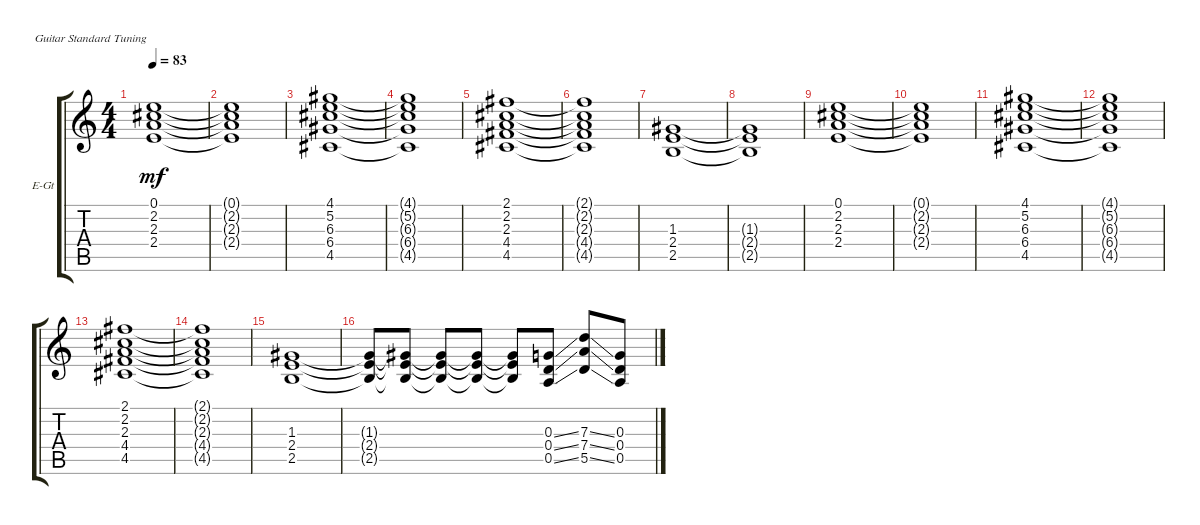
\defaultSystemsLayout 4
\bracketExtendMode groupsimilarinstruments
\firstSystemTrackNameOrientation horizontal
\otherSystemsTrackNameOrientation horizontal
\track ("Lukman 3" "E-Gt") {instrument distortionguitar}
\staff {score tabs}
\tuning (E4 B3 G3 D3 A2 E2)
\ts (4 4)
\tempo 83
\clef g2
\ks c
(2.2 2.3 2.4 0.1).1{dy mf} |
(0.1{t} 2.2{t} 2.3{t} 2.4{t}).1 |
(4.1 5.2 6.3 6.4 4.5).1 |
(4.1{t} 5.2{t} 6.3{t} 6.4{t} 4.5{t}).1 |
(2.1 2.2 2.3 4.4 4.5).1 |
(2.1{t} 2.2{t} 2.3{t} 4.4{t} 4.5{t}).1 |
(2.5 2.4 1.3).1 |
(1.3{t} 2.4{t} 2.5{t}).1 |
(2.2 2.3 2.4 0.1).1 |
(0.1{t} 2.2{t} 2.3{t} 2.4{t}).1 |
(4.1 5.2 6.3 6.4 4.5).1 |
(4.1{t} 5.2{t} 6.3{t} 6.4{t} 4.5{t}).1 |
(2.1 2.2 2.3 4.4 4.5).1 |
(2.1{t} 2.2{t} 2.3{t} 4.4{t} 4.5{t}).1 |
(2.5 2.4 1.3).1 |
(1.3{t} 2.4{t} 2.5{t}).8 (1.3{t} 2.4{t} 2.5{t}).8 (2.5{t} 2.4{t} 1.3{t}).8 (1.3{t} 2.4{t} 2.5{t}).8 (1.3{t} 2.4{t} 2.5{t}).8 (0.3{ss} 0.4{ss} 0.5{ss}).8 (7.3{ss} 7.4{ss} 5.5{ss}).8 (0.3 0.4 0.5).8
